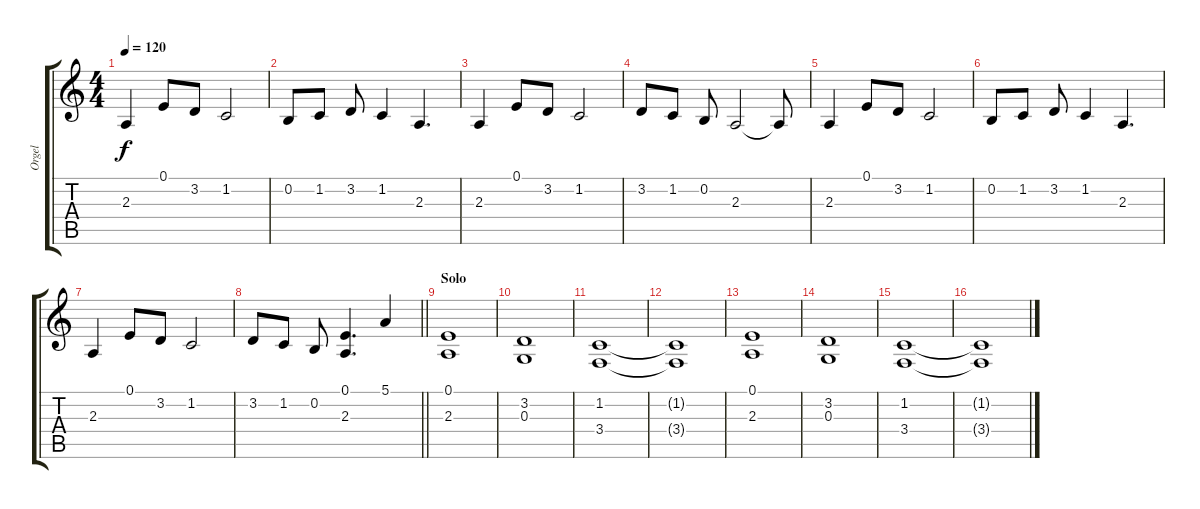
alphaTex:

\track ("Orgel" "Orgel") {instrument churchorgan}
\staff {score tabs}
\tuning (E4 B3 G3 D3 A2 E2) {hide}
\ts (4 4)
\tempo 120
\clef g2
\ks c
2.3.4{dy f} 0.1.8 3.2.8 1.2.2 |
0.2.8 1.2.8 3.2.8 1.2.4 2.3.4{d} |
2.3.4 0.1.8 3.2.8 1.2.2 |
3.2.8 1.2.8 0.2.8 2.3.2 2.3{t}.8 |
2.3.4 0.1.8 3.2.8 1.2.2 |
0.2.8 1.2.8 3.2.8 1.2.4 2.3.4{d} |
2.3.4 0.1.8 3.2.8 1.2.2 |
\barLineRight lightlight
3.2.8 1.2.8 0.2.8 (0.1 2.3).4{d} 5.1.4 |
\section ("" "Solo")
(0.1 2.3).1 |
(3.2 0.3).1 |
(1.2 3.4).1 |
(1.2{t} 3.4{t}).1 |
(0.1 2.3).1 |
(3.2 0.3).1 |
(1.2 3.4).1 |
(1.2{t} 3.4{t}).1
